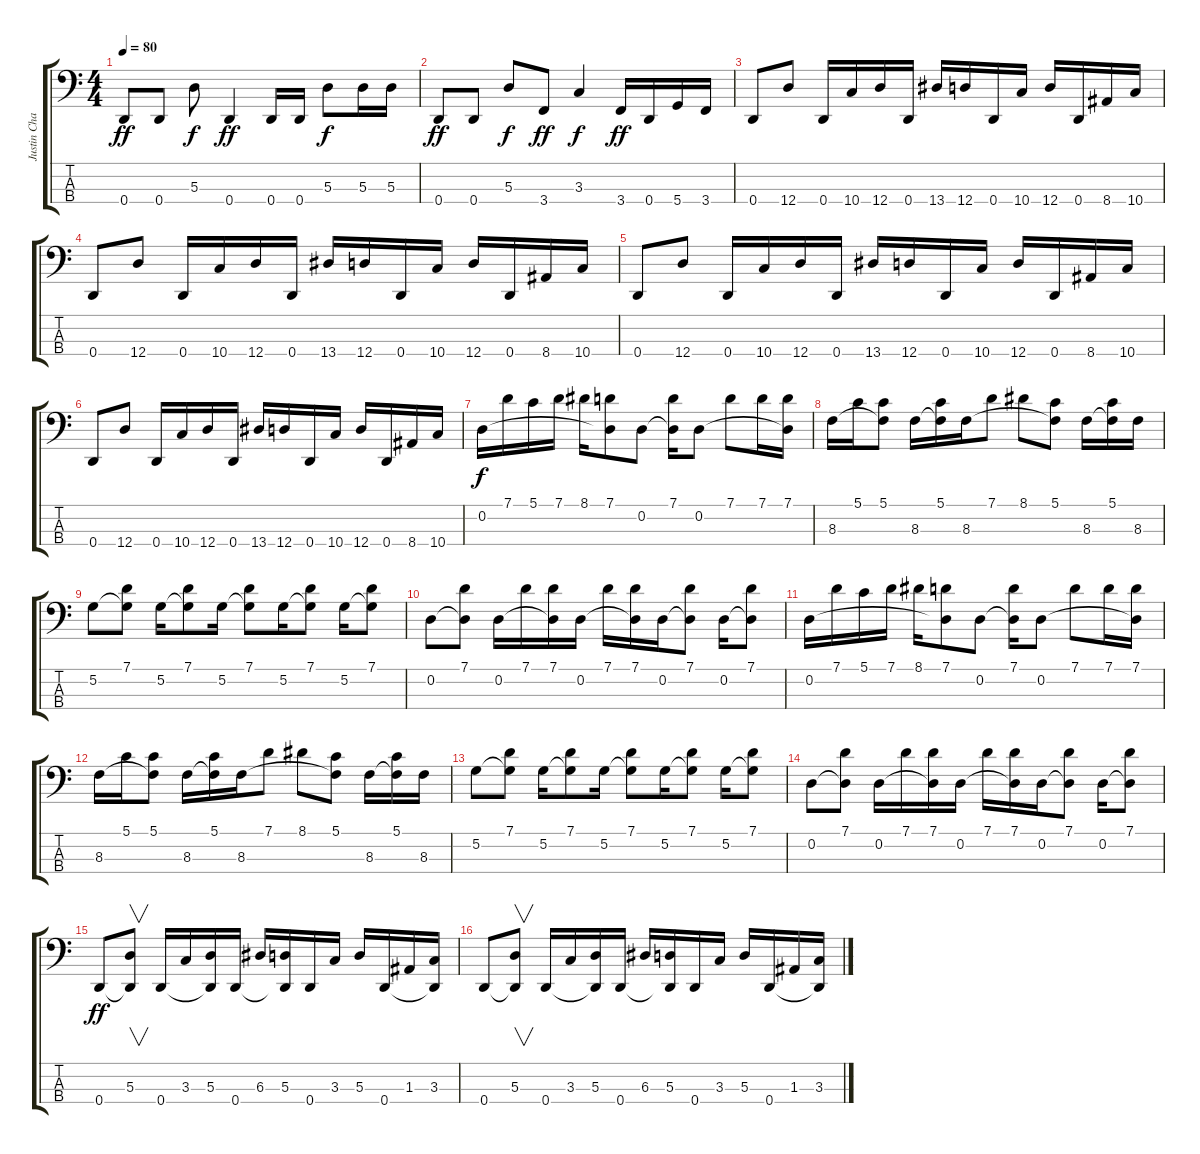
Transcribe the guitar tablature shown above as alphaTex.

\track ("Justin Chancellor" "Justin Cha") {instrument electricbasspick}
\staff {score tabs}
\tuning (G2 D2 A1 D1) {hide}
\ts (4 4)
\tempo 80
\clef f4
\ks c
0.4.8{dy ff} 0.4.8 5.3.8{dy f} 0.4.4{dy ff} 0.4.16 0.4.16 5.3.8{dy f} 5.3.16 5.3.16 |
0.4.8{dy ff} 0.4.8 5.3.8{dy f} 3.4.8{dy ff} 3.3.4{dy f} 3.4.16{dy ff} 0.4.16 5.4.16 3.4.16 |
0.4.8 12.4.8 0.4.16 10.4.16 12.4.16 0.4.16 13.4.16 12.4.16 0.4.16 10.4.16 12.4.16 0.4.16 8.4.16 10.4.16 |
0.4.8 12.4.8 0.4.16 10.4.16 12.4.16 0.4.16 13.4.16 12.4.16 0.4.16 10.4.16 12.4.16 0.4.16 8.4.16 10.4.16 |
0.4.8 12.4.8 0.4.16 10.4.16 12.4.16 0.4.16 13.4.16 12.4.16 0.4.16 10.4.16 12.4.16 0.4.16 8.4.16 10.4.16 |
0.4.8 12.4.8 0.4.16 10.4.16 12.4.16 0.4.16 13.4.16 12.4.16 0.4.16 10.4.16 12.4.16 0.4.16 8.4.16 10.4.16 |
0.2.16{dy f} 7.1.16 5.1.16 7.1.16 8.1.16 (7.1 0.2{t}).8 0.2.8 (7.1 0.2{t}).16 0.2.8 7.1.8 7.1.16 (7.1 0.2{t}).16 |
8.3.16 5.1.16 (5.1 8.3{t}).8 8.3.16 (5.1 8.3{t}).16 8.3.16 7.1.8 8.1.8 (5.1 8.3{t}).8 8.3.16 (5.1 8.3{t}).16 8.3.16 |
5.2.8 (7.1 5.2{t}).8 5.2.16 (7.1 5.2{t}).8 5.2.16 (7.1 5.2{t}).8 5.2.16 (7.1 5.2{t}).8 5.2.16 (7.1 5.2{t}).8 |
0.2.8 (7.1 0.2{t}).8 0.2.16 7.1.16 (7.1 0.2{t}).16 0.2.16 7.1.16 (7.1 0.2{t}).16 0.2.16 (7.1 0.2{t}).8 0.2.16 (7.1 0.2{t}).8 |
0.2.16 7.1.16 5.1.16 7.1.16 8.1.16 (7.1 0.2{t}).8 0.2.8 (7.1 0.2{t}).16 0.2.8 7.1.8 7.1.16 (7.1 0.2{t}).16 |
8.3.16 5.1.16 (5.1 8.3{t}).8 8.3.16 (5.1 8.3{t}).16 8.3.16 7.1.8 8.1.8 (5.1 8.3{t}).8 8.3.16 (5.1 8.3{t}).16 8.3.16 |
5.2.8 (7.1 5.2{t}).8 5.2.16 (7.1 5.2{t}).8 5.2.16 (7.1 5.2{t}).8 5.2.16 (7.1 5.2{t}).8 5.2.16 (7.1 5.2{t}).8 |
0.2.8 (7.1 0.2{t}).8 0.2.16 7.1.16 (7.1 0.2{t}).16 0.2.16 7.1.16 (7.1 0.2{t}).16 0.2.16 (7.1 0.2{t}).8 0.2.16 (7.1 0.2{t}).8 |
0.4.8{dy ff} (5.3 0.4{t}).8{v} 0.4.16 3.3.16 (5.3 0.4{t}).16 0.4.16 6.3.16 (5.3 0.4{t}).16 0.4.16 3.3.16 5.3.16 0.4.16 1.3.16 (3.3 0.4{t}).16 |
0.4.8 (5.3 0.4{t}).8{v} 0.4.16 3.3.16 (5.3 0.4{t}).16 0.4.16 6.3.16 (5.3 0.4{t}).16 0.4.16 3.3.16 5.3.16 0.4.16 1.3.16 (3.3 0.4{t}).16
